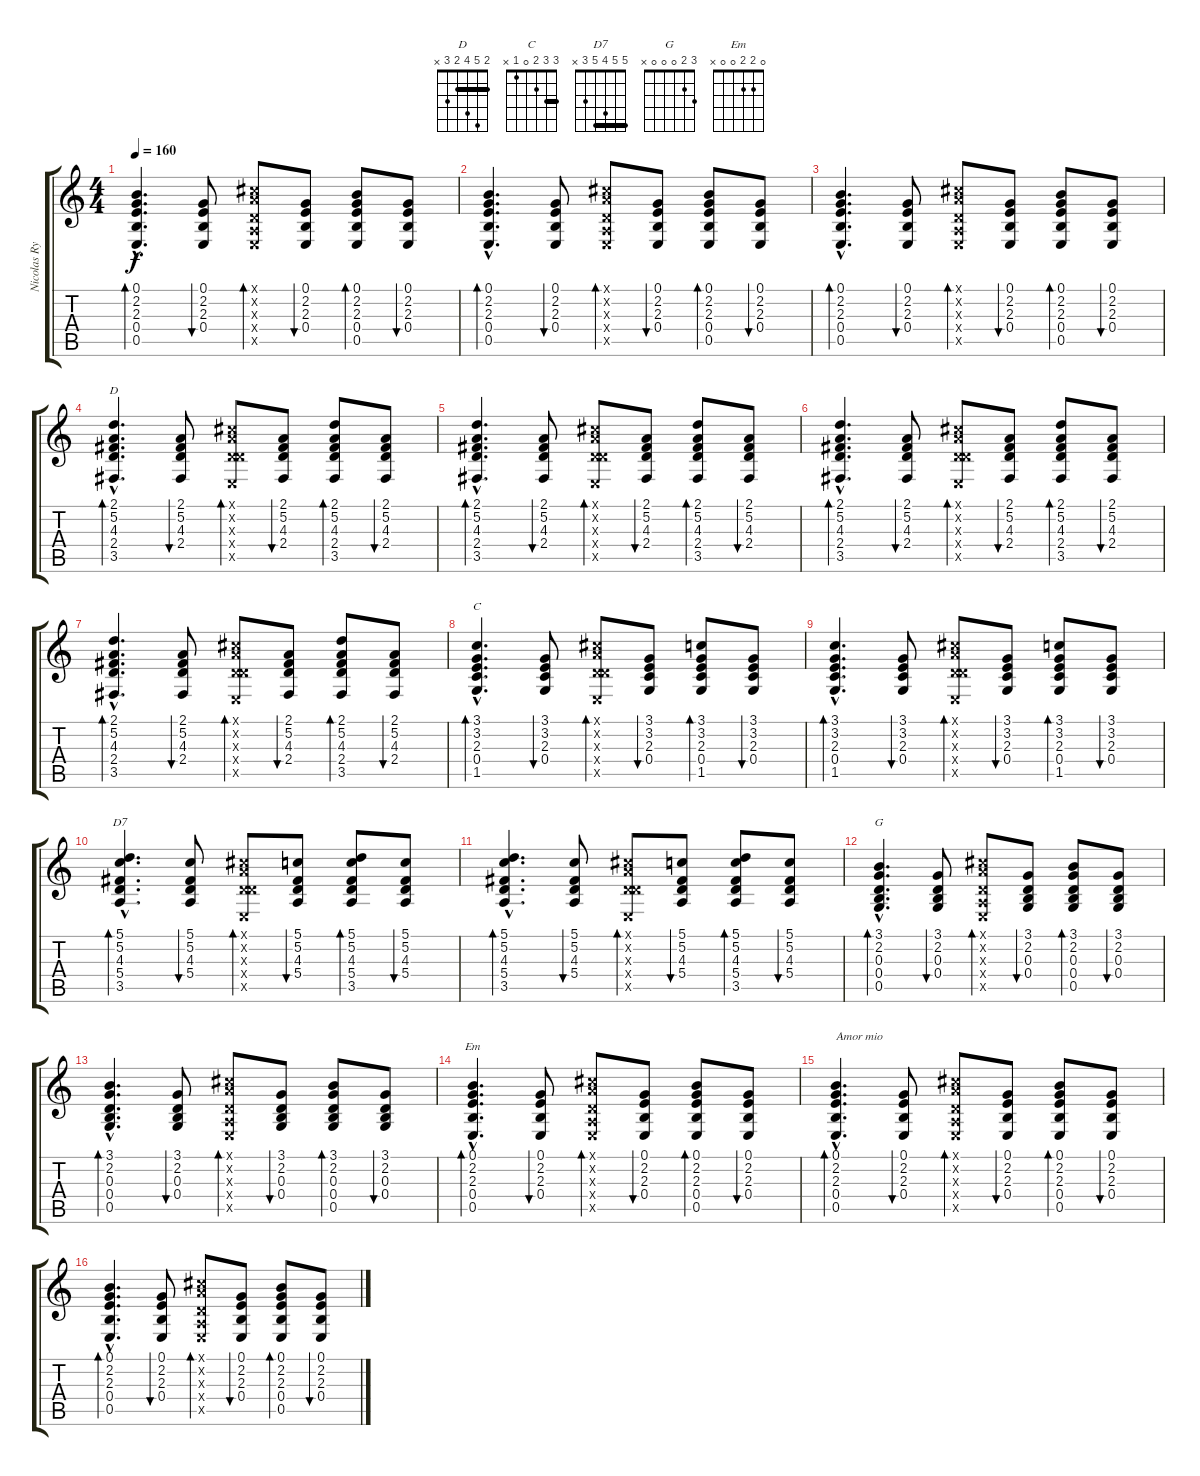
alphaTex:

\track ("Nicolas Rythm" "Nicolas Ry") {instrument acousticguitarnylon}
\staff {score tabs}
\tuning (E2 A2 D3 G3 B3 E4) {hide}
\chord ("D" 2 5 4 2 3 x) {barre 2}
\chord ("C" 3 3 2 0 1 x) {barre 3}
\chord ("D7" 5 5 4 5 3 x) {barre 5}
\chord ("G" 3 2 0 0 0 x)
\chord ("Em" 0 2 2 0 0 x)
\ts (4 4)
\tempo 160
\clef g2
\ks c
(0.1{hac} 2.2{hac} 2.3{hac} 0.4{hac} 0.5{hac}).4{d bd 60 dy f} (0.1 2.2 2.3 0.4).8{bu 60} (0.1{x} 0.2{x} 0.3{x} 2.4{x} 2.5{x}).8{bd 60} (0.1 2.2 2.3 0.4).8{bu 60} (0.1 2.2 2.3 0.4 0.5).8{bd 60} (0.1 2.2 2.3 0.4).8{bu 60} |
(0.1{hac} 2.2{hac} 2.3{hac} 0.4{hac} 0.5{hac}).4{d bd 60} (0.1 2.2 2.3 0.4).8{bu 60} (0.1{x} 0.2{x} 0.3{x} 2.4{x} 2.5{x}).8{bd 60} (0.1 2.2 2.3 0.4).8{bu 60} (0.1 2.2 2.3 0.4 0.5).8{bd 60} (0.1 2.2 2.3 0.4).8{bu 60} |
(0.1{hac} 2.2{hac} 2.3{hac} 0.4{hac} 0.5{hac}).4{d bd 60} (0.1 2.2 2.3 0.4).8{bu 60} (0.1{x} 0.2{x} 0.3{x} 2.4{x} 2.5{x}).8{bd 60} (0.1 2.2 2.3 0.4).8{bu 60} (0.1 2.2 2.3 0.4 0.5).8{bd 60} (0.1 2.2 2.3 0.4).8{bu 60} |
(2.1{hac} 5.2{hac} 4.3{hac} 2.4{hac} 3.5{hac}).4{d bd 60 ch "D"} (2.1 5.2 4.3 2.4).8{bu 60} (0.1{x} 5.2{x} 0.3{x} 2.4{x} 2.5{x}).8{bd 60} (2.1 5.2 4.3 2.4).8{bu 60} (2.1 5.2 4.3 2.4 3.5).8{bd 60} (2.1 5.2 4.3 2.4).8{bu 60} |
(2.1{hac} 5.2{hac} 4.3{hac} 2.4{hac} 3.5{hac}).4{d bd 60} (2.1 5.2 4.3 2.4).8{bu 60} (0.1{x} 5.2{x} 0.3{x} 2.4{x} 2.5{x}).8{bd 60} (2.1 5.2 4.3 2.4).8{bu 60} (2.1 5.2 4.3 2.4 3.5).8{bd 60} (2.1 5.2 4.3 2.4).8{bu 60} |
(2.1{hac} 5.2{hac} 4.3{hac} 2.4{hac} 3.5{hac}).4{d bd 60} (2.1 5.2 4.3 2.4).8{bu 60} (0.1{x} 5.2{x} 0.3{x} 2.4{x} 2.5{x}).8{bd 60} (2.1 5.2 4.3 2.4).8{bu 60} (2.1 5.2 4.3 2.4 3.5).8{bd 60} (2.1 5.2 4.3 2.4).8{bu 60} |
(2.1{hac} 5.2{hac} 4.3{hac} 2.4{hac} 3.5{hac}).4{d bd 60} (2.1 5.2 4.3 2.4).8{bu 60} (0.1{x} 5.2{x} 0.3{x} 2.4{x} 2.5{x}).8{bd 60} (2.1 5.2 4.3 2.4).8{bu 60} (2.1 5.2 4.3 2.4 3.5).8{bd 60} (2.1 5.2 4.3 2.4).8{bu 60} |
(3.1{hac} 3.2{hac} 2.3{hac} 0.4{hac} 1.5{hac}).4{d bd 60 ch "C"} (3.1 3.2 2.3 0.4).8{bu 60} (0.1{x} 5.2{x} 0.3{x} 2.4{x} 2.5{x}).8{bd 60} (3.1 3.2 2.3 0.4).8{bu 60} (3.1 3.2 2.3 0.4 1.5).8{bd 60} (3.1 3.2 2.3 0.4).8{bu 60} |
(3.1{hac} 3.2{hac} 2.3{hac} 0.4{hac} 1.5{hac}).4{d bd 60} (3.1 3.2 2.3 0.4).8{bu 60} (0.1{x} 5.2{x} 0.3{x} 2.4{x} 2.5{x}).8{bd 60} (3.1 3.2 2.3 0.4).8{bu 60} (3.1 3.2 2.3 0.4 1.5).8{bd 60} (3.1 3.2 2.3 0.4).8{bu 60} |
(5.1{hac} 5.2{hac} 4.3{hac} 5.4{hac} 3.5{hac}).4{d bd 60 ch "D7"} (5.1 5.2 4.3 5.4).8{bu 60} (0.1{x} 5.2{x} 0.3{x} 2.4{x} 2.5{x}).8{bd 60} (5.1 5.2 4.3 5.4).8{bu 60} (5.1 5.2 4.3 5.4 3.5).8{bd 60} (5.1 5.2 4.3 5.4).8{bu 60} |
(5.1{hac} 5.2{hac} 4.3{hac} 5.4{hac} 3.5{hac}).4{d bd 60} (5.1 5.2 4.3 5.4).8{bu 60} (0.1{x} 5.2{x} 0.3{x} 2.4{x} 2.5{x}).8{bd 60} (5.1 5.2 4.3 5.4).8{bu 60} (5.1 5.2 4.3 5.4 3.5).8{bd 60} (5.1 5.2 4.3 5.4).8{bu 60} |
(3.1{hac} 2.2{hac} 0.3{hac} 0.4{hac} 0.5{hac}).4{d bd 60 ch "G"} (3.1 2.2 0.3 0.4).8{bu 60} (0.1{x} 0.2{x} 0.3{x} 2.4{x} 2.5{x}).8{bd 60} (3.1 2.2 0.3 0.4).8{bu 60} (3.1 2.2 0.3 0.4 0.5).8{bd 60} (3.1 2.2 0.3 0.4).8{bu 60} |
(3.1{hac} 2.2{hac} 0.3{hac} 0.4{hac} 0.5{hac}).4{d bd 60} (3.1 2.2 0.3 0.4).8{bu 60} (0.1{x} 0.2{x} 0.3{x} 2.4{x} 2.5{x}).8{bd 60} (3.1 2.2 0.3 0.4).8{bu 60} (3.1 2.2 0.3 0.4 0.5).8{bd 60} (3.1 2.2 0.3 0.4).8{bu 60} |
(0.1{hac} 2.2{hac} 2.3{hac} 0.4{hac} 0.5{hac}).4{d bd 60 ch "Em"} (0.1 2.2 2.3 0.4).8{bu 60} (0.1{x} 0.2{x} 0.3{x} 2.4{x} 2.5{x}).8{bd 60} (0.1 2.2 2.3 0.4).8{bu 60} (0.1 2.2 2.3 0.4 0.5).8{bd 60} (0.1 2.2 2.3 0.4).8{bu 60} |
(0.1{hac} 2.2{hac} 2.3{hac} 0.4{hac} 0.5{hac}).4{d bd 60 txt "Amor mio"} (0.1 2.2 2.3 0.4).8{bu 60} (0.1{x} 0.2{x} 0.3{x} 2.4{x} 2.5{x}).8{bd 60} (0.1 2.2 2.3 0.4).8{bu 60} (0.1 2.2 2.3 0.4 0.5).8{bd 60} (0.1 2.2 2.3 0.4).8{bu 60} |
(0.1{hac} 2.2{hac} 2.3{hac} 0.4{hac} 0.5{hac}).4{d bd 60} (0.1 2.2 2.3 0.4).8{bu 60} (0.1{x} 0.2{x} 0.3{x} 2.4{x} 2.5{x}).8{bd 60} (0.1 2.2 2.3 0.4).8{bu 60} (0.1 2.2 2.3 0.4 0.5).8{bd 60} (0.1 2.2 2.3 0.4).8{bu 60}
